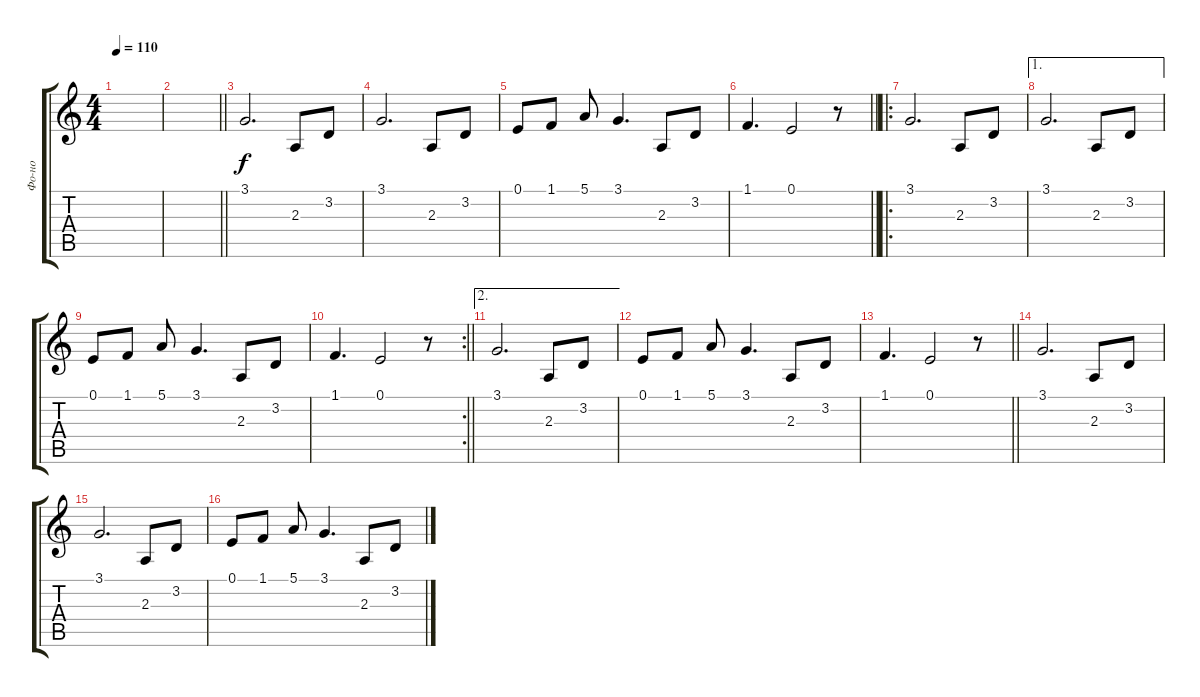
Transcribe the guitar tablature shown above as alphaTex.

\track ("Фо-но" "Фо-но") {instrument sitar}
\staff {score tabs}
\tuning (E4 B3 G3 D3 A2 E2) {hide}
\ts (4 4)
\tempo 110
\clef g2
\ks c
|
\barLineRight lightlight
|
3.1.2{d volume 9} 2.3.8 3.2.8 |
3.1.2{d} 2.3.8 3.2.8 |
0.1.8 1.1.8 5.1.8 3.1.4{d} 2.3.8 3.2.8 |
\barLineRight lightlight
1.1.4{d} 0.1.2 r.8 |
\ro
3.1.2{d} 2.3.8 3.2.8 |
\ae 1
3.1.2{d} 2.3.8 3.2.8 |
0.1.8 1.1.8 5.1.8 3.1.4{d} 2.3.8 3.2.8 |
\rc 2
\barLineRight lightlight
1.1.4{d} 0.1.2 r.8 |
\ae 2
3.1.2{d} 2.3.8 3.2.8 |
0.1.8 1.1.8 5.1.8 3.1.4{d} 2.3.8 3.2.8 |
\barLineRight lightlight
1.1.4{d} 0.1.2 r.8 |
3.1.2{d} 2.3.8 3.2.8 |
3.1.2{d} 2.3.8 3.2.8 |
0.1.8 1.1.8 5.1.8 3.1.4{d} 2.3.8 3.2.8
